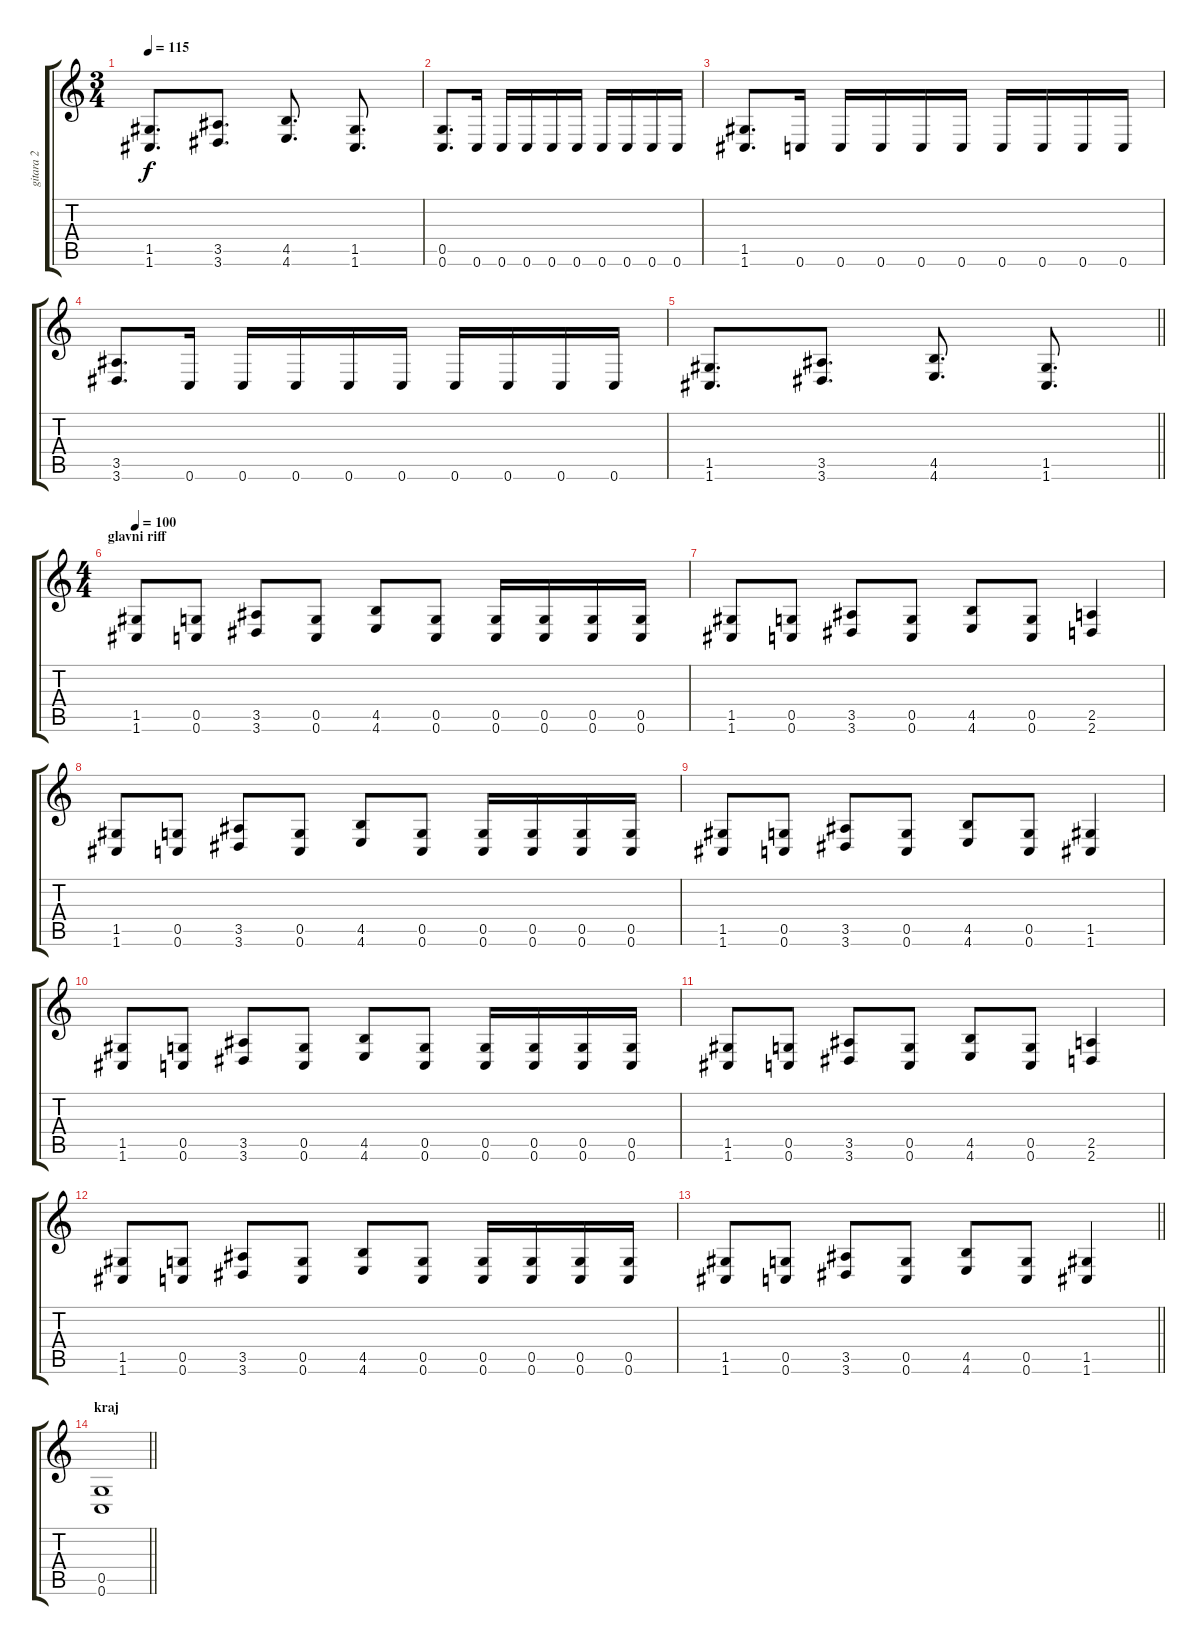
\track ("gitara 2" "gitara 2") {instrument distortionguitar}
\staff {score tabs}
\tuning (D4 A3 F3 C3 G2 C2) {hide}
\ts (3 4)
\tempo 115
\clef g2
\ks c
(1.5 1.6).8{d dy f} (3.5 3.6).8{d} (4.5 4.6).8{d} (1.5 1.6).8{d} |
(0.5 0.6).8{d} 0.6.16 0.6.16 0.6.16 0.6.16 0.6.16 0.6.16 0.6.16 0.6.16 0.6.16 |
(1.5 1.6).8{d} 0.6.16 0.6.16 0.6.16 0.6.16 0.6.16 0.6.16 0.6.16 0.6.16 0.6.16 |
(3.5 3.6).8{d} 0.6.16 0.6.16 0.6.16 0.6.16 0.6.16 0.6.16 0.6.16 0.6.16 0.6.16 |
\barLineRight lightlight
(1.5 1.6).8{d} (3.5 3.6).8{d} (4.5 4.6).8{d} (1.5 1.6).8{d} |
\ts (4 4)
\section ("" "glavni riff")
\tempo 100
(1.5 1.6).8 (0.5 0.6).8 (3.5 3.6).8 (0.5 0.6).8 (4.5 4.6).8 (0.5 0.6).8 (0.5 0.6).16 (0.5 0.6).16 (0.5 0.6).16 (0.5 0.6).16 |
(1.5 1.6).8 (0.5 0.6).8 (3.5 3.6).8 (0.5 0.6).8 (4.5 4.6).8 (0.5 0.6).8 (2.5 2.6).4 |
(1.5 1.6).8 (0.5 0.6).8 (3.5 3.6).8 (0.5 0.6).8 (4.5 4.6).8 (0.5 0.6).8 (0.5 0.6).16 (0.5 0.6).16 (0.5 0.6).16 (0.5 0.6).16 |
(1.5 1.6).8 (0.5 0.6).8 (3.5 3.6).8 (0.5 0.6).8 (4.5 4.6).8 (0.5 0.6).8 (1.5 1.6).4 |
(1.5 1.6).8 (0.5 0.6).8 (3.5 3.6).8 (0.5 0.6).8 (4.5 4.6).8 (0.5 0.6).8 (0.5 0.6).16 (0.5 0.6).16 (0.5 0.6).16 (0.5 0.6).16 |
(1.5 1.6).8 (0.5 0.6).8 (3.5 3.6).8 (0.5 0.6).8 (4.5 4.6).8 (0.5 0.6).8 (2.5 2.6).4 |
(1.5 1.6).8 (0.5 0.6).8 (3.5 3.6).8 (0.5 0.6).8 (4.5 4.6).8 (0.5 0.6).8 (0.5 0.6).16 (0.5 0.6).16 (0.5 0.6).16 (0.5 0.6).16 |
\barLineRight lightlight
(1.5 1.6).8 (0.5 0.6).8 (3.5 3.6).8 (0.5 0.6).8 (4.5 4.6).8 (0.5 0.6).8 (1.5 1.6).4 |
\section ("" "kraj")
\barLineRight lightlight
(0.5 0.6).1
